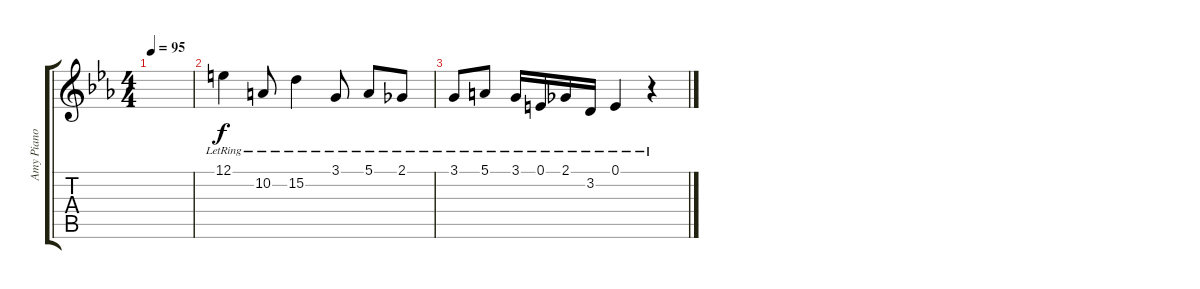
\track ("Amy Piano" "Amy Piano") {instrument acousticgrandpiano}
\staff {score tabs}
\tuning (E4 B3 G3 D3 A2 D2) {hide}
\ts (4 4)
\tempo 95
\clef g2
\ks eb
|
12.1{lr}.4 10.2{lr}.8 15.2{lr}.4 3.1{lr}.8 5.1{lr}.8 2.1{lr}.8 |
3.1{lr}.8 5.1{lr}.8 3.1{lr}.16 0.1{lr}.16 2.1{lr}.16 3.2{lr}.16 0.1{lr}.4 r.4
